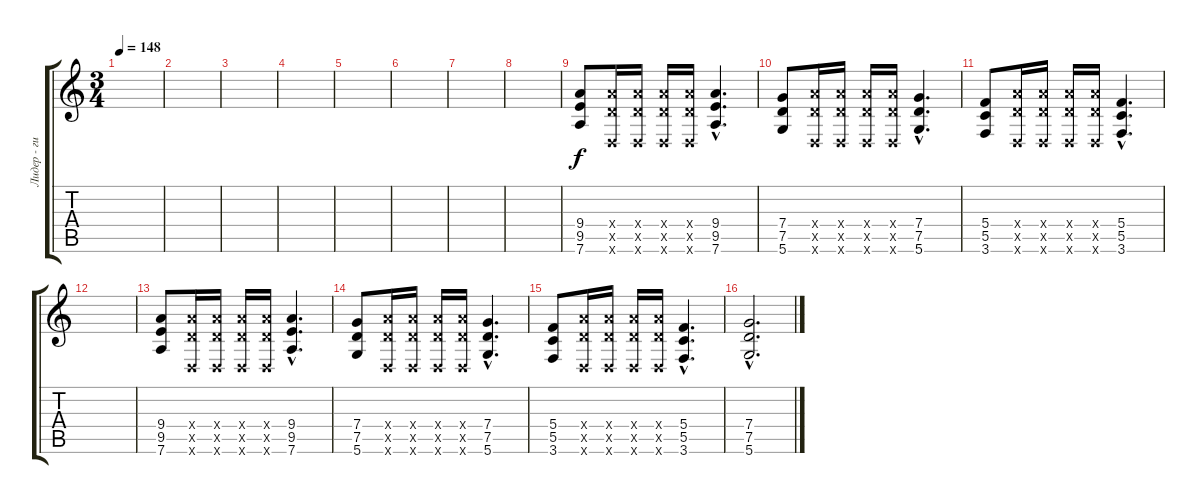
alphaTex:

\track ("Лидер - гитара" "Лидер - ги") {instrument distortionguitar}
\staff {score tabs}
\tuning (D4 A3 F3 C3 G2 D2) {hide}
\ts (3 4)
\tempo 148
\clef g2
\ks c
|
|
|
|
|
|
|
|
(9.4 9.5 7.6).8 (9.4{x} 7.5{x} 0.6{x}).16 (9.4{x} 7.5{x} 0.6{x}).16 (9.4{x} 7.5{x} 0.6{x}).16 (9.4{x} 7.5{x} 0.6{x}).16 (9.4{hac} 9.5{hac} 7.6{hac}).4{d} |
(7.4 7.5 5.6).8 (9.4{x} 7.5{x} 0.6{x}).16 (9.4{x} 7.5{x} 0.6{x}).16 (9.4{x} 7.5{x} 0.6{x}).16 (9.4{x} 7.5{x} 0.6{x}).16 (7.4{hac} 7.5{hac} 5.6{hac}).4{d} |
(5.4 5.5 3.6).8 (9.4{x} 7.5{x} 0.6{x}).16 (9.4{x} 7.5{x} 0.6{x}).16 (9.4{x} 7.5{x} 0.6{x}).16 (9.4{x} 7.5{x} 0.6{x}).16 (5.4{hac} 5.5{hac} 3.6{hac}).4{d} |
|
(9.4 9.5 7.6).8 (9.4{x} 7.5{x} 0.6{x}).16 (9.4{x} 7.5{x} 0.6{x}).16 (9.4{x} 7.5{x} 0.6{x}).16 (9.4{x} 7.5{x} 0.6{x}).16 (9.4{hac} 9.5{hac} 7.6{hac}).4{d} |
(7.4 7.5 5.6).8 (9.4{x} 7.5{x} 0.6{x}).16 (9.4{x} 7.5{x} 0.6{x}).16 (9.4{x} 7.5{x} 0.6{x}).16 (9.4{x} 7.5{x} 0.6{x}).16 (7.4{hac} 7.5{hac} 5.6{hac}).4{d} |
(5.4 5.5 3.6).8 (9.4{x} 7.5{x} 0.6{x}).16 (9.4{x} 7.5{x} 0.6{x}).16 (9.4{x} 7.5{x} 0.6{x}).16 (9.4{x} 7.5{x} 0.6{x}).16 (5.4{hac} 5.5{hac} 3.6{hac}).4{d} |
(7.4{hac} 7.5{hac} 5.6{hac}).2{d}
